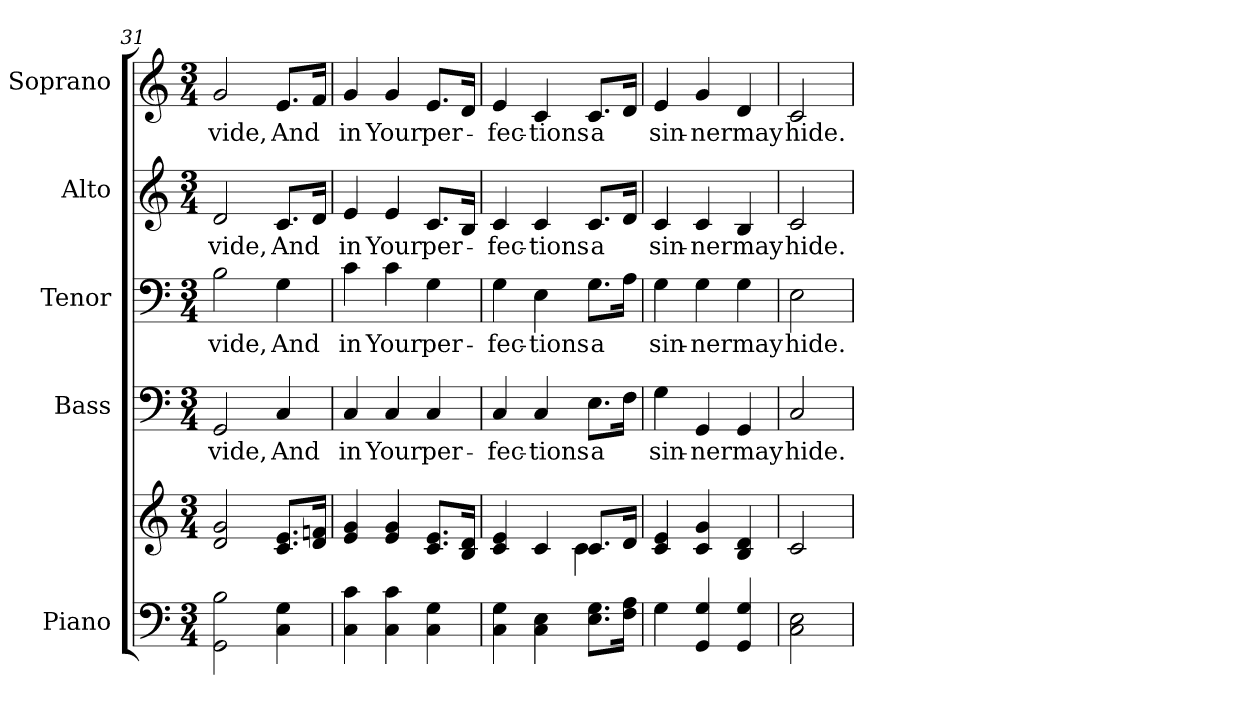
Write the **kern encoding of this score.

**kern	**kern	**kern	**text	**kern	**text	**kern	**text	**kern	**text
*part5	*part5	*part4	*part4	*part3	*part3	*part2	*part2	*part1	*part1
*staff6	*staff5	*staff4	*staff4	*staff3	*staff3	*staff2	*staff2	*staff1	*staff1
*I"Piano	*	*I"Bass	*	*I"Tenor	*	*I"Alto	*	*I"Soprano	*
*I'Pno.	*	*I'B.	*	*I'T.	*	*I'A.	*	*I'S.	*
*clefF4	*clefG2	*clefF4	*	*clefF4	*	*clefG2	*	*clefG2	*
*k[]	*k[]	*k[]	*	*k[]	*	*k[]	*	*k[]	*
*C:	*C:	*C:	*	*C:	*	*C:	*	*C:	*
*M3/4	*M3/4	*M3/4	*	*M3/4	*	*M3/4	*	*M3/4	*
=31	=31	=31	=31	=31	=31	=31	=31	=31	=31
!	!	!	!LO:LY:b:color=#000000	!	!	!	!	!	!
!	!	!	!	!	!LO:LY:b:color=#000000	!	!	!	!
!	!	!	!	!	!	!	!LO:LY:b:color=#000000	!	!
!	!	!	!	!	!	!	!	!	!LO:LY:b:color=#000000
2GGi\ 2Bi	2di/ 2gi	2GGi/	-vide,	2Bi\	-vide,	2di/	-vide,	2gi/	-vide,
!	!	!	!LO:LY:b:color=#000000	!	!	!	!	!	!
!	!	!	!	!	!LO:LY:b:color=#000000	!	!	!	!
!	!	!	!	!	!	!	!LO:LY:b:color=#000000	!	!
!	!	!	!	!	!	!	!	!	!LO:LY:b:color=#000000
4Ci\ 4Gi	8.ci/ 8.eiL	4Ci/	And	4Gi\	And	8.ci/L	And	8.ei/L	And
.	16di/ 16fniJk	.	.	.	.	16di/Jk	.	16fi/Jk	.
=32	=32	=32	=32	=32	=32	=32	=32	=32	=32
!	!	!	!LO:LY:b:color=#000000	!	!	!	!	!	!
!	!	!	!	!	!LO:LY:b:color=#000000	!	!	!	!
!	!	!	!	!	!	!	!LO:LY:b:color=#000000	!	!
!	!	!	!	!	!	!	!	!	!LO:LY:b:color=#000000
4Ci\ 4ci	4ei/ 4gi	4Ci/	in	4ci\	in	4ei/	in	4gi/	in
!	!	!	!LO:LY:b:color=#000000	!	!	!	!	!	!
!	!	!	!	!	!LO:LY:b:color=#000000	!	!	!	!
!	!	!	!	!	!	!	!LO:LY:b:color=#000000	!	!
!	!	!	!	!	!	!	!	!	!LO:LY:b:color=#000000
4Ci\ 4ci	4ei/ 4gi	4Ci/	Your	4ci\	Your	4ei/	Your	4gi/	Your
!	!	!	!LO:LY:b:color=#000000	!	!	!	!	!	!
!	!	!	!	!	!LO:LY:b:color=#000000	!	!	!	!
!	!	!	!	!	!	!	!LO:LY:b:color=#000000	!	!
!	!	!	!	!	!	!	!	!	!LO:LY:b:color=#000000
4Ci\ 4Gi	8.ci/ 8.eiL	4Ci/	per-	4Gi\	per-	8.ci/L	per-	8.ei/L	per-
.	16Bi/ 16diJk	.	.	.	.	16Bi/Jk	.	16di/Jk	.
!!LO:PB:g=z
=33	=33	=33	=33	=33	=33	=33	=33	=33	=33
*	*^	*	*	*	*	*	*	*	*
!	!	!	!	!LO:LY:b:color=#000000	!	!	!	!	!	!
!	!	!	!	!	!	!LO:LY:b:color=#000000	!	!	!	!
!	!	!	!	!	!	!	!	!LO:LY:b:color=#000000	!	!
!	!	!	!	!	!	!	!	!	!	!LO:LY:b:color=#000000
4Ci\ 4Gi	4ci/ 4ei	2ryy	4Ci/	-fec-	4Gi\	-fec-	4ci/	-fec-	4ei/	-fec-
!	!	!	!	!LO:LY:b:color=#000000	!	!	!	!	!	!
!	!	!	!	!	!	!LO:LY:b:color=#000000	!	!	!	!
!	!	!	!	!	!	!	!	!LO:LY:b:color=#000000	!	!
!	!	!	!	!	!	!	!	!	!	!LO:LY:b:color=#000000
4Ci\ 4Ei	4ci/	.	4Ci/	-tions	4Ei\	-tions	4ci/	-tions	4ci/	-tions
!	!	!	!	!LO:LY:b:color=#000000	!	!	!	!	!	!
!	!	!	!	!	!	!LO:LY:b:color=#000000	!	!	!	!
!	!	!	!	!	!	!	!	!LO:LY:b:color=#000000	!	!
!	!	!	!	!	!	!	!	!	!	!LO:LY:b:color=#000000
8.Ei\ 8.GiL	8.ci/L	4ci\	8.Ei\L	a	8.Gi\L	a	8.ci/L	a	8.ci/L	a
16Fi\ 16AiJk	16di/Jk	.	16Fi\Jk	.	16Ai\Jk	.	16di/Jk	.	16di/Jk	.
*	*v	*v	*	*	*	*	*	*	*	*
=34	=34	=34	=34	=34	=34	=34	=34	=34	=34
!	!	!	!LO:LY:b:color=#000000	!	!	!	!	!	!
!	!	!	!	!	!LO:LY:b:color=#000000	!	!	!	!
!	!	!	!	!	!	!	!LO:LY:b:color=#000000	!	!
!	!	!	!	!	!	!	!	!	!LO:LY:b:color=#000000
4Gi\	4ci/ 4ei	4Gi\	sin-	4Gi\	sin-	4ci/	sin-	4ei/	sin-
!	!	!	!LO:LY:b:color=#000000	!	!	!	!	!	!
!	!	!	!	!	!LO:LY:b:color=#000000	!	!	!	!
!	!	!	!	!	!	!	!LO:LY:b:color=#000000	!	!
!	!	!	!	!	!	!	!	!	!LO:LY:b:color=#000000
4GGi/ 4Gi	4ci/ 4gi	4GGi/	-ner	4Gi\	-ner	4ci/	-ner	4gi/	-ner
!	!	!	!LO:LY:b:color=#000000	!	!	!	!	!	!
!	!	!	!	!	!LO:LY:b:color=#000000	!	!	!	!
!	!	!	!	!	!	!	!LO:LY:b:color=#000000	!	!
!	!	!	!	!	!	!	!	!	!LO:LY:b:color=#000000
4GGi/ 4Gi	4Bi/ 4di	4GGi/	may	4Gi\	may	4Bi/	may	4di/	may
=35	=35	=35	=35	=35	=35	=35	=35	=35	=35
!	!	!	!LO:LY:b:color=#000000	!	!	!	!	!	!
!	!	!	!	!	!LO:LY:b:color=#000000	!	!	!	!
!	!	!	!	!	!	!	!LO:LY:b:color=#000000	!	!
!	!	!	!	!	!	!	!	!	!LO:LY:b:color=#000000
2Ci\ 2Ei	2ci/	2Ci/	hide.	2Ei\	hide.	2ci/	hide.	2ci/	hide.
=	=	=	=	=	=	=	=	=	=
*-	*-	*-	*-	*-	*-	*-	*-	*-	*-
